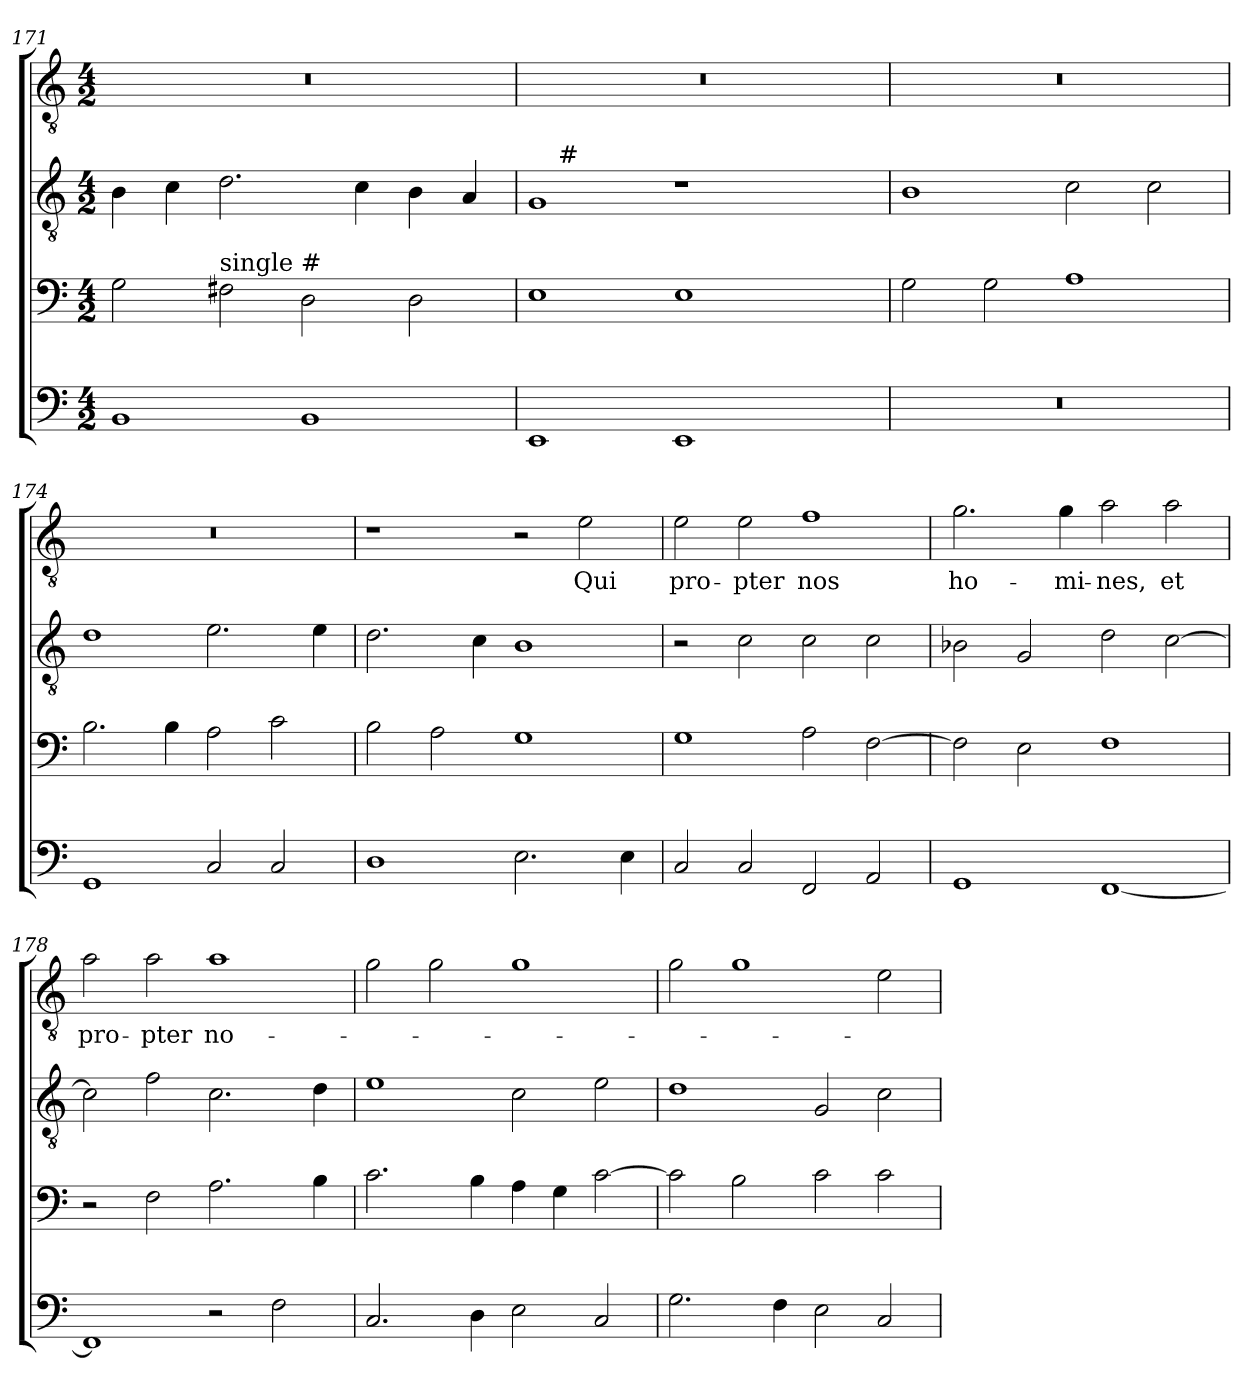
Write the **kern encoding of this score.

**kern	**kern	**kern	**kern	**text
*part4	*part3	*part2	*part1	*part1
*staff4	*staff3	*staff2	*staff1	*staff1
*clefF4	*clefF4	*clefGv2	*clefGv2	*
*k[]	*k[]	*k[]	*k[]	*
*C:	*C:	*C:	*C:	*
*M4/2	*M4/2	*M4/2	*M4/2	*
=171	=171	=171	=171	=171
1BB	2G\	4B\	0r	.
.	.	4c\	.	.
!	!LO:TX:a:t=single #	!	!	!
.	2F#\	2.d\	.	.
1BB	2D\	.	.	.
.	.	4c\	.	.
.	2D\	4B\	.	.
.	.	4A/	.	.
!!LO:PB:g=z
=172	=172	=172	=172	=172
*	*	*^	*	*
1EE	1E	1G	16.ryy	0r	.
!	!	!	!LO:TX:a:t=#	!	!
.	.	.	1ryy	.	.
1EE	1E	1r	.	.	.
.	.	.	2ryy	.	.
.	.	.	4ryy	.	.
.	.	.	8ryy	.	.
.	.	.	32ryy	.	.
*	*	*v	*v	*	*
=173	=173	=173	=173	=173
0r	2G\	1B	0r	.
.	2G\	.	.	.
.	1A	2c\	.	.
.	.	2c\	.	.
=174	=174	=174	=174	=174
1GG	2.B\	1d	0r	.
.	4B\	.	.	.
2C/	2A\	2.e\	.	.
2C/	2c\	.	.	.
.	.	4e\	.	.
=175	=175	=175	=175	=175
1D	2B\	2.d\	1r	.
.	2A\	.	.	.
.	.	4c\	.	.
2.E\	1G	1B	2r	.
!	!	!	!	!LO:LY:b
.	.	.	2e\	Qui
4E\	.	.	.	.
=176	=176	=176	=176	=176
!	!	!	!	!LO:LY:b
2C/	1G	2r	2e\	pro-
!	!	!	!	!LO:LY:b
2C/	.	2c\	2e\	-pter
!	!	!	!	!LO:LY:b
2FF/	2A\	2c\	1f	nos
2AA/	[>2F\	2c\	.	.
=177	=177	=177	=177	=177
!	!	!	!	!LO:LY:b
1GG	2F\]	2B-X\	2.g\	ho-
.	2E\	2G/	.	.
!	!	!	!	!LO:LY:b
.	.	.	4g\	-mi-
!	!	!	!	!LO:LY:b
[<1FF	1F	2d\	2a\	-nes,
!	!	!	!	!LO:LY:b
.	.	[<2c\	2a\	et
!!LO:LB:g=z
=178	=178	=178	=178	=178
!	!	!	!	!LO:LY:b
1FF]	2r	2c\]	2a\	pro-
!	!	!	!	!LO:LY:b
.	2F\	2f\	2a\	-pter
!	!	!	!	!LO:LY:b
2r	2.A\	2.c\	1a	no-
2F\	.	.	.	.
.	4B\	4d\	.	.
=179	=179	=179	=179	=179
2.C/	2.c\	1e	2g\	.
.	.	.	2g\	.
4D\	4B\	.	.	.
2E\	4A\	2c\	1g	.
.	4G\	.	.	.
2C/	[>2c\	2e\	.	.
=180	=180	=180	=180	=180
2.G\	2c\]	1d	2g\	.
.	2B\	.	1g	.
4F\	.	.	.	.
2E\	2c\	2G/	.	.
2C/	2c\	2c\	2e\	.
=	=	=	=	=
*-	*-	*-	*-	*-
